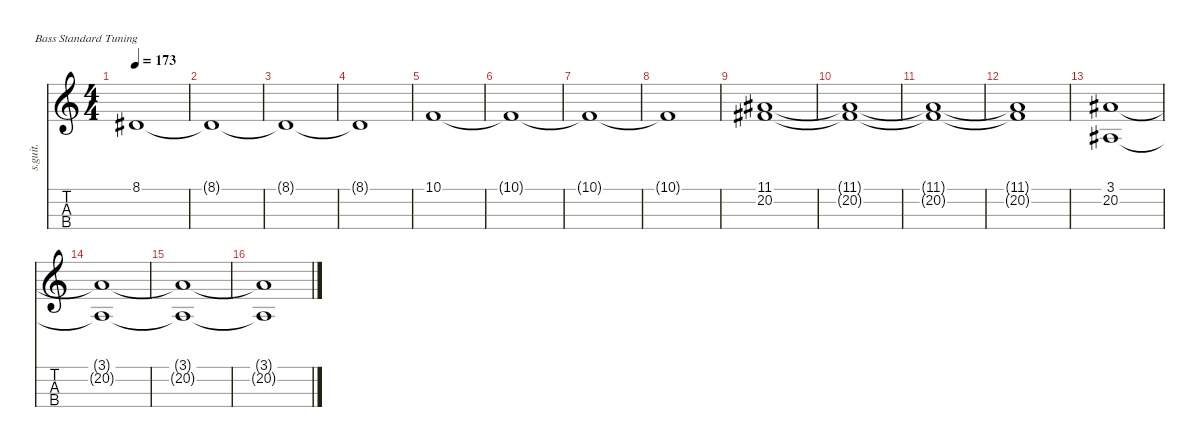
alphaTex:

\defaultSystemsLayout 4
\hideDynamics
\bracketExtendMode nobrackets
\track ("Synthesizer #1 (Left Hand)" "s.guit.") {instrument lead1square}
\staff {score tabs}
\tuning (G2 D2 A1 E1)
\displaytranspose 12
\ts (4 4)
\tempo 173
\clef g2
\ks c
8.1{acc #}.1{lyrics (0 "") lyrics (1 "") lyrics (2 "") lyrics (3 "") lyrics (4 "") dy mf} |
8.1{t acc #}.1{lyrics (0 "") lyrics (1 "") lyrics (2 "") lyrics (3 "") lyrics (4 "")} |
8.1{t acc #}.1{lyrics (0 "") lyrics (1 "") lyrics (2 "") lyrics (3 "") lyrics (4 "")} |
8.1{t acc #}.1{lyrics (0 "") lyrics (1 "") lyrics (2 "") lyrics (3 "") lyrics (4 "")} |
10.1.1{lyrics (0 "") lyrics (1 "") lyrics (2 "") lyrics (3 "") lyrics (4 "")} |
10.1{t}.1{lyrics (0 "") lyrics (1 "") lyrics (2 "") lyrics (3 "") lyrics (4 "")} |
10.1{t}.1{lyrics (0 "") lyrics (1 "") lyrics (2 "") lyrics (3 "") lyrics (4 "")} |
10.1{t}.1{lyrics (0 "") lyrics (1 "") lyrics (2 "") lyrics (3 "") lyrics (4 "")} |
(11.1{acc #} 20.2{acc #}).1{lyrics (0 "") lyrics (1 "") lyrics (2 "") lyrics (3 "") lyrics (4 "")} |
(11.1{t acc #} 20.2{t acc #}).1{lyrics (0 "") lyrics (1 "") lyrics (2 "") lyrics (3 "") lyrics (4 "")} |
(11.1{t acc #} 20.2{t acc #}).1{lyrics (0 "") lyrics (1 "") lyrics (2 "") lyrics (3 "") lyrics (4 "")} |
(11.1{t acc #} 20.2{t acc #}).1{lyrics (0 "") lyrics (1 "") lyrics (2 "") lyrics (3 "") lyrics (4 "")} |
(3.1{acc #} 20.2{acc #}).1{lyrics (0 "") lyrics (1 "") lyrics (2 "") lyrics (3 "") lyrics (4 "")} |
(3.1{t acc #} 20.2{t acc #}).1{lyrics (0 "") lyrics (1 "") lyrics (2 "") lyrics (3 "") lyrics (4 "")} |
(3.1{t acc #} 20.2{t acc #}).1{lyrics (0 "") lyrics (1 "") lyrics (2 "") lyrics (3 "") lyrics (4 "")} |
(3.1{t acc #} 20.2{t acc #}).1{lyrics (0 "") lyrics (1 "") lyrics (2 "") lyrics (3 "") lyrics (4 "")}
